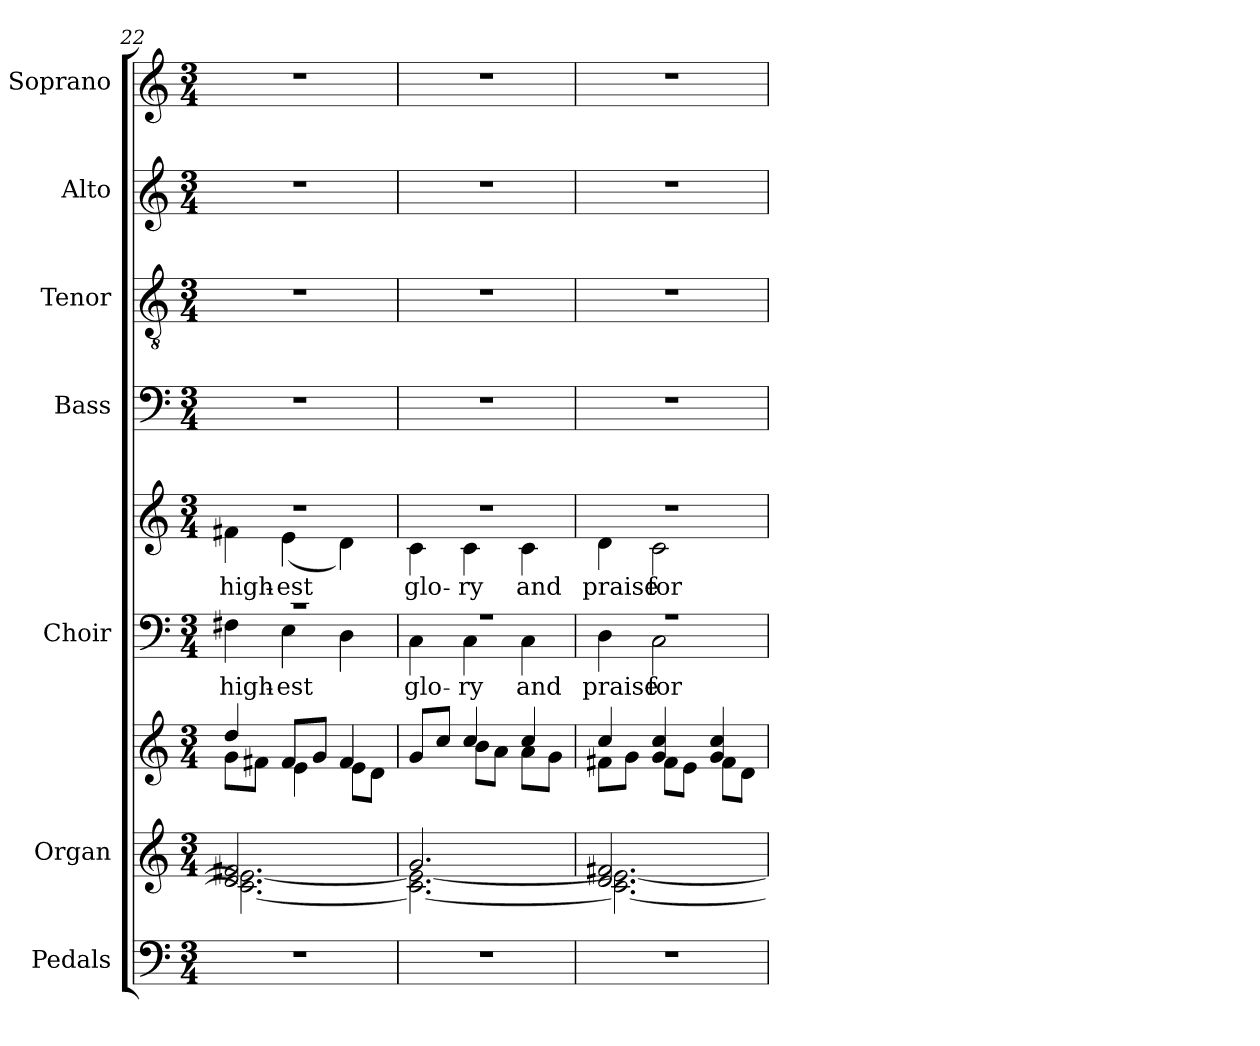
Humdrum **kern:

**kern	**kern	**kern	**kern	**text	**kern	**text	**kern	**kern	**kern	**kern
*part7	*part6	*part6	*part5	*part5	*part5	*part5	*part4	*part3	*part2	*part1
*staff9	*staff8	*staff7	*staff6	*staff6	*staff5	*staff5	*staff4	*staff3	*staff2	*staff1
*I"Pedals	*I"Organ	*	*I"Choir	*	*	*	*I"Bass	*I"Tenor	*I"Alto	*I"Soprano
*I'Ped.	*I'Org.	*	*I'Choir	*	*	*	*I'B.	*I'T.	*I'A.	*I'S.
*clefF4	*clefG2	*clefG2	*clefF4	*	*clefG2	*	*clefF4	*clefGv2	*clefG2	*clefG2
*	*	*	*	*	*	*	*	*ITrd7c12	*	*
*k[]	*k[]	*k[]	*k[]	*	*k[]	*	*k[]	*k[]	*k[]	*k[]
*C:	*C:	*C:	*C:	*	*C:	*	*C:	*C:	*C:	*C:
*M3/4	*M3/4	*M3/4	*M3/4	*	*M3/4	*	*M3/4	*M3/4	*M3/4	*M3/4
=22	=22	=22	=22	=22	=22	=22	=22	=22	=22	=22
!LO:N:vis=1	!	!	!LO:N:vis=1	!	!	!	!	!	!	!
*	*^	*^	*^	*	*	*	*	*	*	*
!	!	!	!	!	!	!	!LO:LY:b:color=#000000	!LO:N:vis=1	!	!	!	!	!
*	*	*	*	*	*	*	*	*^	*	*	*	*	*
!	!	!	!	!	!	!	!	!	!	!LO:LY:b:color=#000000	!LO:N:vis=1	!LO:N:vis=1	!LO:N:vis=1	!LO:N:vis=1
2.r	2.di/ 2.f#Xi	2.ci\_< 2.ei_<	4ddi/	8gi\L	2.r	4F#Xi\	high-	2.r	4f#Xi\	high-	2.r	2.r	2.r	2.r
.	.	.	.	8f#Xi\J	.	.	.	.	.	.	.	.	.	.
!	!	!	!	!	!	!	!LO:LY:b:color=#000000	!	!	!	!	!	!	!
!	!	!	!	!	!	!	!	!	!	!LO:LY:b:color=#000000	!	!	!	!
.	.	.	8f#i/L	4ei\	.	4Ei\	-est	.	(4ei\	-est	.	.	.	.
.	.	.	8gi/J	.	.	.	.	.	.	.	.	.	.	.
.	.	.	4f#i/	8ei\L	.	4Di\	.	.	4di\)	.	.	.	.	.
.	.	.	.	8di\J	.	.	.	.	.	.	.	.	.	.
=23	=23	=23	=23	=23	=23	=23	=23	=23	=23	=23	=23	=23	=23	=23
!LO:N:vis=1	!	!	!	!	!LO:N:vis=1	!	!	!	!	!	!	!	!	!
!	!	!	!	!	!	!	!LO:LY:b:color=#000000	!LO:N:vis=1	!	!	!	!	!	!
!	!	!	!	!	!	!	!	!	!	!LO:LY:b:color=#000000	!LO:N:vis=1	!LO:N:vis=1	!LO:N:vis=1	!LO:N:vis=1
2.r	2.gi/	2.ci\_< 2.ei_<	8gi/L	4ryy	2.r	4Ci\	glo-	2.r	4ci\	glo-	2.r	2.r	2.r	2.r
.	.	.	8cci/J	.	.	.	.	.	.	.	.	.	.	.
!	!	!	!	!	!	!	!LO:LY:b:color=#000000	!	!	!	!	!	!	!
!	!	!	!	!	!	!	!	!	!	!LO:LY:b:color=#000000	!	!	!	!
.	.	.	4cci/	8bi\L	.	4Ci\	-ry	.	4ci\	-ry	.	.	.	.
.	.	.	.	8ai\J	.	.	.	.	.	.	.	.	.	.
!	!	!	!	!	!	!	!LO:LY:b:color=#000000	!	!	!	!	!	!	!
!	!	!	!	!	!	!	!	!	!	!LO:LY:b:color=#000000	!	!	!	!
.	.	.	4cci/	8ai\L	.	4Ci\	and	.	4ci\	and	.	.	.	.
.	.	.	.	8gi\J	.	.	.	.	.	.	.	.	.	.
=24	=24	=24	=24	=24	=24	=24	=24	=24	=24	=24	=24	=24	=24	=24
!LO:N:vis=1	!	!	!	!	!LO:N:vis=1	!	!	!	!	!	!	!	!	!
!	!	!	!	!	!	!	!LO:LY:b:color=#000000	!LO:N:vis=1	!	!	!	!	!	!
!	!	!	!	!	!	!	!	!	!	!LO:LY:b:color=#000000	!LO:N:vis=1	!LO:N:vis=1	!LO:N:vis=1	!LO:N:vis=1
2.r	2.di/ 2.f#Xi	2.ci\_< 2.ei_<	4cci/	8f#Xi\L	2.r	4Di\	praise	2.r	4di\	praise	2.r	2.r	2.r	2.r
.	.	.	.	8gi\J	.	.	.	.	.	.	.	.	.	.
!	!	!	!	!	!	!	!LO:LY:b:color=#000000	!	!	!	!	!	!	!
!	!	!	!	!	!	!	!	!	!	!LO:LY:b:color=#000000	!	!	!	!
.	.	.	4gi/ 4cci	8f#i\L	.	2Ci\	for	.	2ci\	for	.	.	.	.
.	.	.	.	8ei\J	.	.	.	.	.	.	.	.	.	.
.	.	.	4gi/ 4cci	8f#i\L	.	.	.	.	.	.	.	.	.	.
.	.	.	.	8di\J	.	.	.	.	.	.	.	.	.	.
*	*v	*v	*	*	*v	*v	*	*v	*v	*	*	*	*	*
*	*	*v	*v	*	*	*	*	*	*	*	*
=	=	=	=	=	=	=	=	=	=	=
*-	*-	*-	*-	*-	*-	*-	*-	*-	*-	*-
